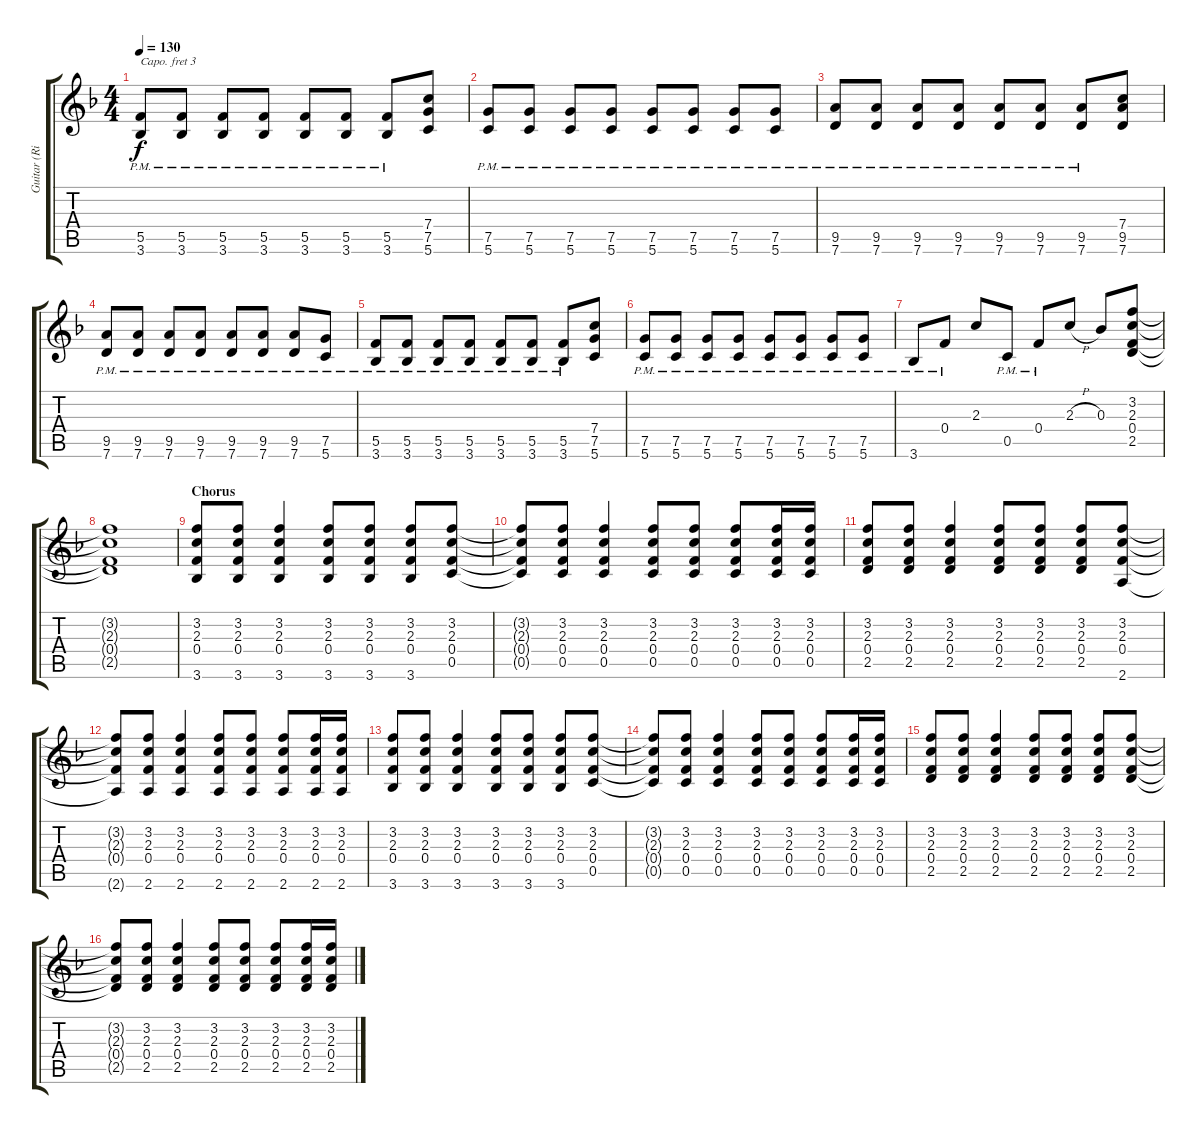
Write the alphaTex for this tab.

\track ("Guitar (Right)" "Guitar (Ri") {instrument overdrivenguitar}
\staff {score tabs}
\capo 3
\tuning (E4 B3 G3 D3 A2 E2) {hide}
\ts (4 4)
\tempo 130
\clef g2
\ks f
(5.5{pm} 3.6{pm}).8{dy f} (5.5{pm} 3.6{pm}).8 (5.5{pm} 3.6{pm}).8 (5.5{pm} 3.6{pm}).8 (5.5{pm} 3.6{pm}).8 (5.5{pm} 3.6{pm}).8 (5.5{pm} 3.6{pm}).8 (7.4 7.5 5.6).8 |
(7.5{pm} 5.6{pm}).8 (7.5{pm} 5.6{pm}).8 (7.5{pm} 5.6{pm}).8 (7.5{pm} 5.6{pm}).8 (7.5{pm} 5.6{pm}).8 (7.5{pm} 5.6{pm}).8 (7.5{pm} 5.6{pm}).8 (7.5{pm} 5.6{pm}).8 |
(9.5{pm} 7.6{pm}).8 (9.5{pm} 7.6{pm}).8 (9.5{pm} 7.6{pm}).8 (9.5{pm} 7.6{pm}).8 (9.5{pm} 7.6{pm}).8 (9.5{pm} 7.6{pm}).8 (9.5{pm} 7.6{pm}).8 (7.4 9.5 7.6).8 |
(9.5{pm} 7.6{pm}).8 (9.5{pm} 7.6{pm}).8 (9.5{pm} 7.6{pm}).8 (9.5{pm} 7.6{pm}).8 (9.5{pm} 7.6{pm}).8 (9.5{pm} 7.6{pm}).8 (9.5{pm} 7.6{pm}).8 (7.5{pm} 5.6{pm}).8 |
(5.5{pm} 3.6{pm}).8 (5.5{pm} 3.6{pm}).8 (5.5{pm} 3.6{pm}).8 (5.5{pm} 3.6{pm}).8 (5.5{pm} 3.6{pm}).8 (5.5{pm} 3.6{pm}).8 (5.5{pm} 3.6{pm}).8 (7.4 7.5 5.6).8 |
(7.5{pm} 5.6{pm}).8 (7.5{pm} 5.6{pm}).8 (7.5{pm} 5.6{pm}).8 (7.5{pm} 5.6{pm}).8 (7.5{pm} 5.6{pm}).8 (7.5{pm} 5.6{pm}).8 (7.5{pm} 5.6{pm}).8 (7.5{pm} 5.6{pm}).8 |
3.6{pm}.8 0.4{pm}.8 2.3.8 0.5{pm}.8 0.4{pm}.8 2.3{h}.8 0.3.8 (3.2 2.3 0.4 2.5).8 |
(3.2{t} 2.3{t} 0.4{t} 2.5{t}).1 |
\section ("" "Chorus")
(3.2 2.3 0.4 3.6).8 (3.2 2.3 0.4 3.6).8 (3.2 2.3 0.4 3.6).4 (3.2 2.3 0.4 3.6).8 (3.2 2.3 0.4 3.6).8 (3.2 2.3 0.4 3.6).8 (3.2 2.3 0.4 0.5).8 |
(3.2{t} 2.3{t} 0.4{t} 0.5{t}).8 (3.2 2.3 0.4 0.5).8 (3.2 2.3 0.4 0.5).4 (3.2 2.3 0.4 0.5).8 (3.2 2.3 0.4 0.5).8 (3.2 2.3 0.4 0.5).8 (3.2 2.3 0.4 0.5).16 (3.2 2.3 0.4 0.5).16 |
(3.2 2.3 0.4 2.5).8 (3.2 2.3 0.4 2.5).8 (3.2 2.3 0.4 2.5).4 (3.2 2.3 0.4 2.5).8 (3.2 2.3 0.4 2.5).8 (3.2 2.3 0.4 2.5).8 (3.2 2.3 0.4 2.6).8 |
(3.2{t} 2.3{t} 0.4{t} 2.6{t}).8 (3.2 2.3 0.4 2.6).8 (3.2 2.3 0.4 2.6).4 (3.2 2.3 0.4 2.6).8 (3.2 2.3 0.4 2.6).8 (3.2 2.3 0.4 2.6).8 (3.2 2.3 0.4 2.6).16 (3.2 2.3 0.4 2.6).16 |
(3.2 2.3 0.4 3.6).8 (3.2 2.3 0.4 3.6).8 (3.2 2.3 0.4 3.6).4 (3.2 2.3 0.4 3.6).8 (3.2 2.3 0.4 3.6).8 (3.2 2.3 0.4 3.6).8 (3.2 2.3 0.4 0.5).8 |
(3.2{t} 2.3{t} 0.4{t} 0.5{t}).8 (3.2 2.3 0.4 0.5).8 (3.2 2.3 0.4 0.5).4 (3.2 2.3 0.4 0.5).8 (3.2 2.3 0.4 0.5).8 (3.2 2.3 0.4 0.5).8 (3.2 2.3 0.4 0.5).16 (3.2 2.3 0.4 0.5).16 |
(3.2 2.3 0.4 2.5).8 (3.2 2.3 0.4 2.5).8 (3.2 2.3 0.4 2.5).4 (3.2 2.3 0.4 2.5).8 (3.2 2.3 0.4 2.5).8 (3.2 2.3 0.4 2.5).8 (3.2 2.3 0.4 2.5).8 |
(3.2{t} 2.3{t} 0.4{t} 2.5{t}).8 (3.2 2.3 0.4 2.5).8 (3.2 2.3 0.4 2.5).4 (3.2 2.3 0.4 2.5).8 (3.2 2.3 0.4 2.5).8 (3.2 2.3 0.4 2.5).8 (3.2 2.3 0.4 2.5).16 (3.2 2.3 0.4 2.5).16
